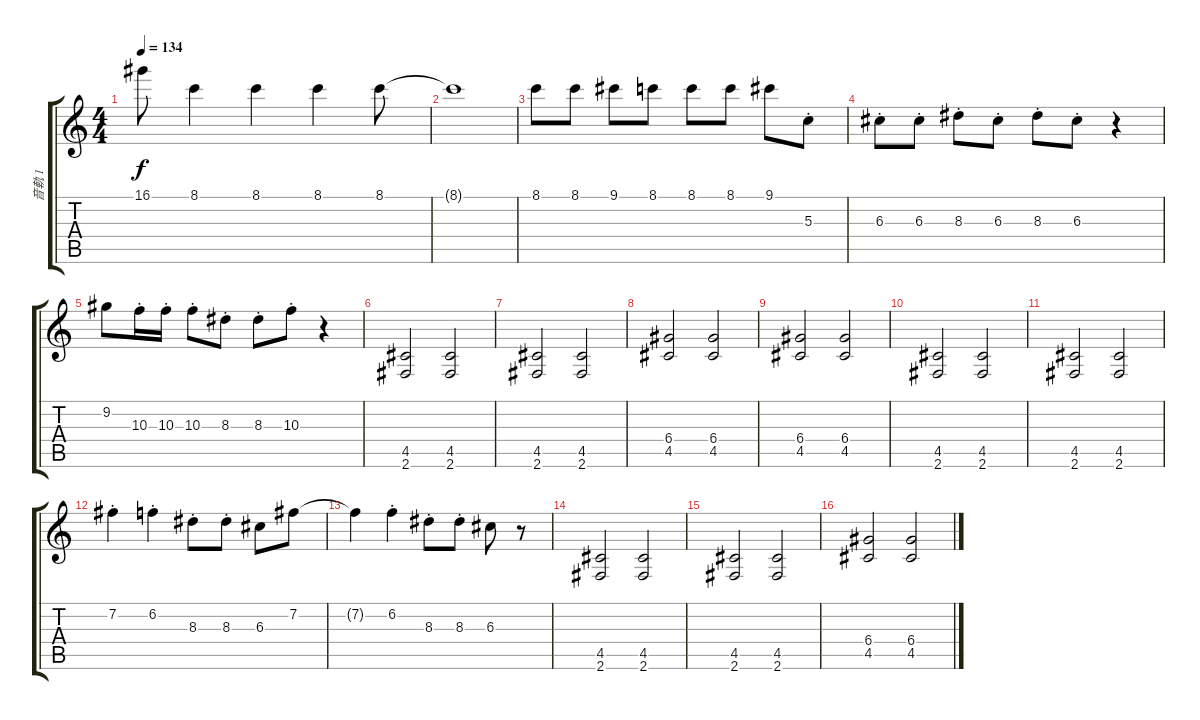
\track ("音軌 1" "音軌 1") {instrument overdrivenguitar}
\staff {score tabs}
\tuning (E4 B3 G3 D3 A2 E2) {hide}
\ts (4 4)
\tempo 134
\clef g2
\ks c
16.1{t}.8{dy f} 8.1.4 8.1.4 8.1.4 8.1.8 |
8.1{t}.1 |
8.1.8 8.1.8 9.1.8 8.1.8 8.1.8 8.1.8 9.1.8 5.3{st}.8 |
6.3{st}.8 6.3{st}.8 8.3{st}.8 6.3{st}.8 8.3{st}.8 6.3{st}.8 r.4 |
9.2.8 10.3{st}.16 10.3{st}.16 10.3{st}.8 8.3{st}.8 8.3{st}.8 10.3{st}.8 r.4 |
(4.5 2.6).2{instrument overdrivenguitar} (4.5 2.6).2 |
(4.5 2.6).2 (4.5 2.6).2 |
(6.4 4.5).2 (6.4 4.5).2 |
(6.4 4.5).2 (6.4 4.5).2 |
(4.5 2.6).2 (4.5 2.6).2 |
(4.5 2.6).2 (4.5 2.6).2 |
7.2{st}.4 6.2{st}.4 8.3{st}.8 8.3{st}.8 6.3.8 7.2.8 |
7.2{t}.4 6.2{st}.4 8.3{st}.8 8.3{st}.8 6.3.8 r.8 |
(4.5 2.6).2 (4.5 2.6).2 |
(4.5 2.6).2 (4.5 2.6).2 |
(6.4 4.5).2 (6.4 4.5).2
